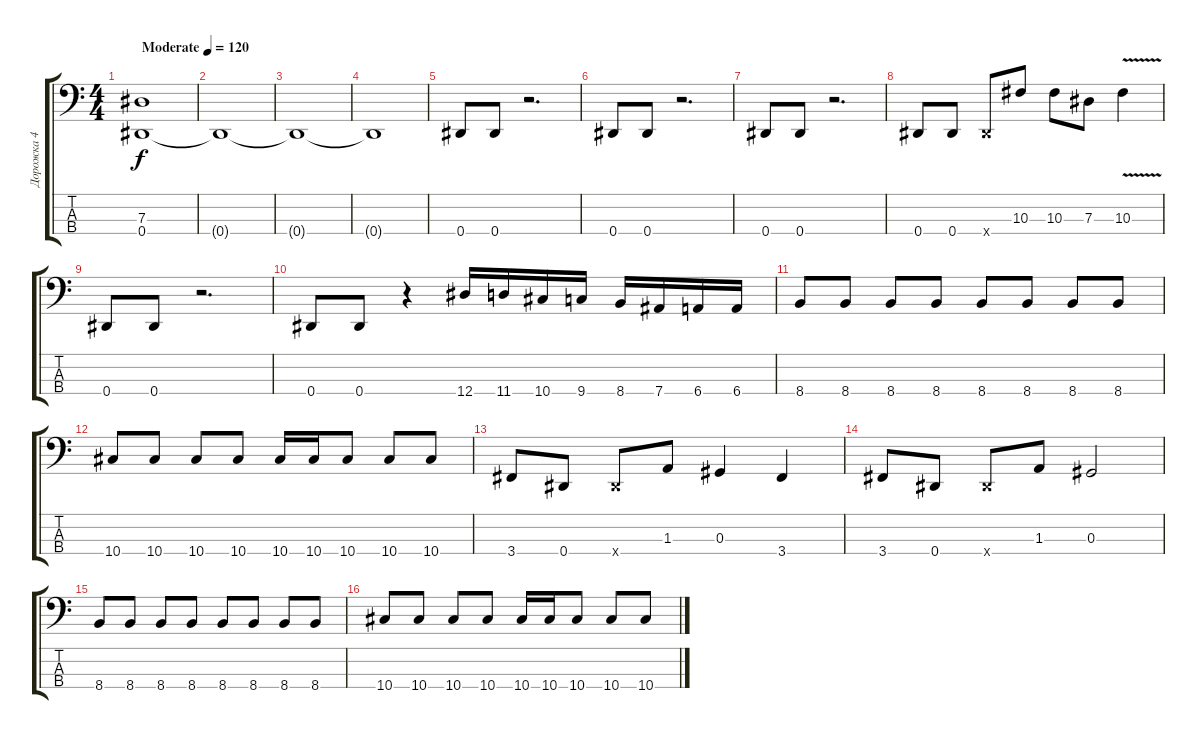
\track ("Дорожка 4" "Дорожка 4") {instrument distortionguitar}
\staff {score tabs}
\tuning (Gb2 Db2 Ab1 Eb1) {hide}
\ts (4 4)
\tempo (120 "Moderate")
\clef f4
\ks c
(7.3 0.4).1{dy f instrument distortionguitar} |
0.4{t}.1 |
0.4{t}.1 |
0.4{t}.1 |
0.4.8 0.4.8 r.2{d} |
0.4.8 0.4.8 r.2{d} |
0.4.8 0.4.8 r.2{d} |
0.4.8 0.4.8 0.4{x}.8 10.3.8 10.3.8 7.3.8 10.3{v}.4 |
0.4.8 0.4.8 r.2{d} |
0.4.8 0.4.8 r.4 12.4.16{instrument guitarfretnoise} 11.4.16 10.4.16 9.4.16 8.4.16 7.4.16 6.4.16 6.4.16 |
8.4.8{instrument distortionguitar} 8.4.8 8.4.8 8.4.8 8.4.8 8.4.8 8.4.8 8.4.8 |
10.4.8 10.4.8 10.4.8 10.4.8 10.4.16 10.4.16 10.4.8 10.4.8 10.4.8 |
3.4.8 0.4.8 0.4{x}.8 1.3.8 0.3.4 3.4.4 |
3.4.8 0.4.8 0.4{x}.8 1.3.8 0.3.2 |
8.4.8{instrument distortionguitar} 8.4.8 8.4.8 8.4.8 8.4.8 8.4.8 8.4.8 8.4.8 |
10.4.8 10.4.8 10.4.8 10.4.8 10.4.16 10.4.16 10.4.8 10.4.8 10.4.8
